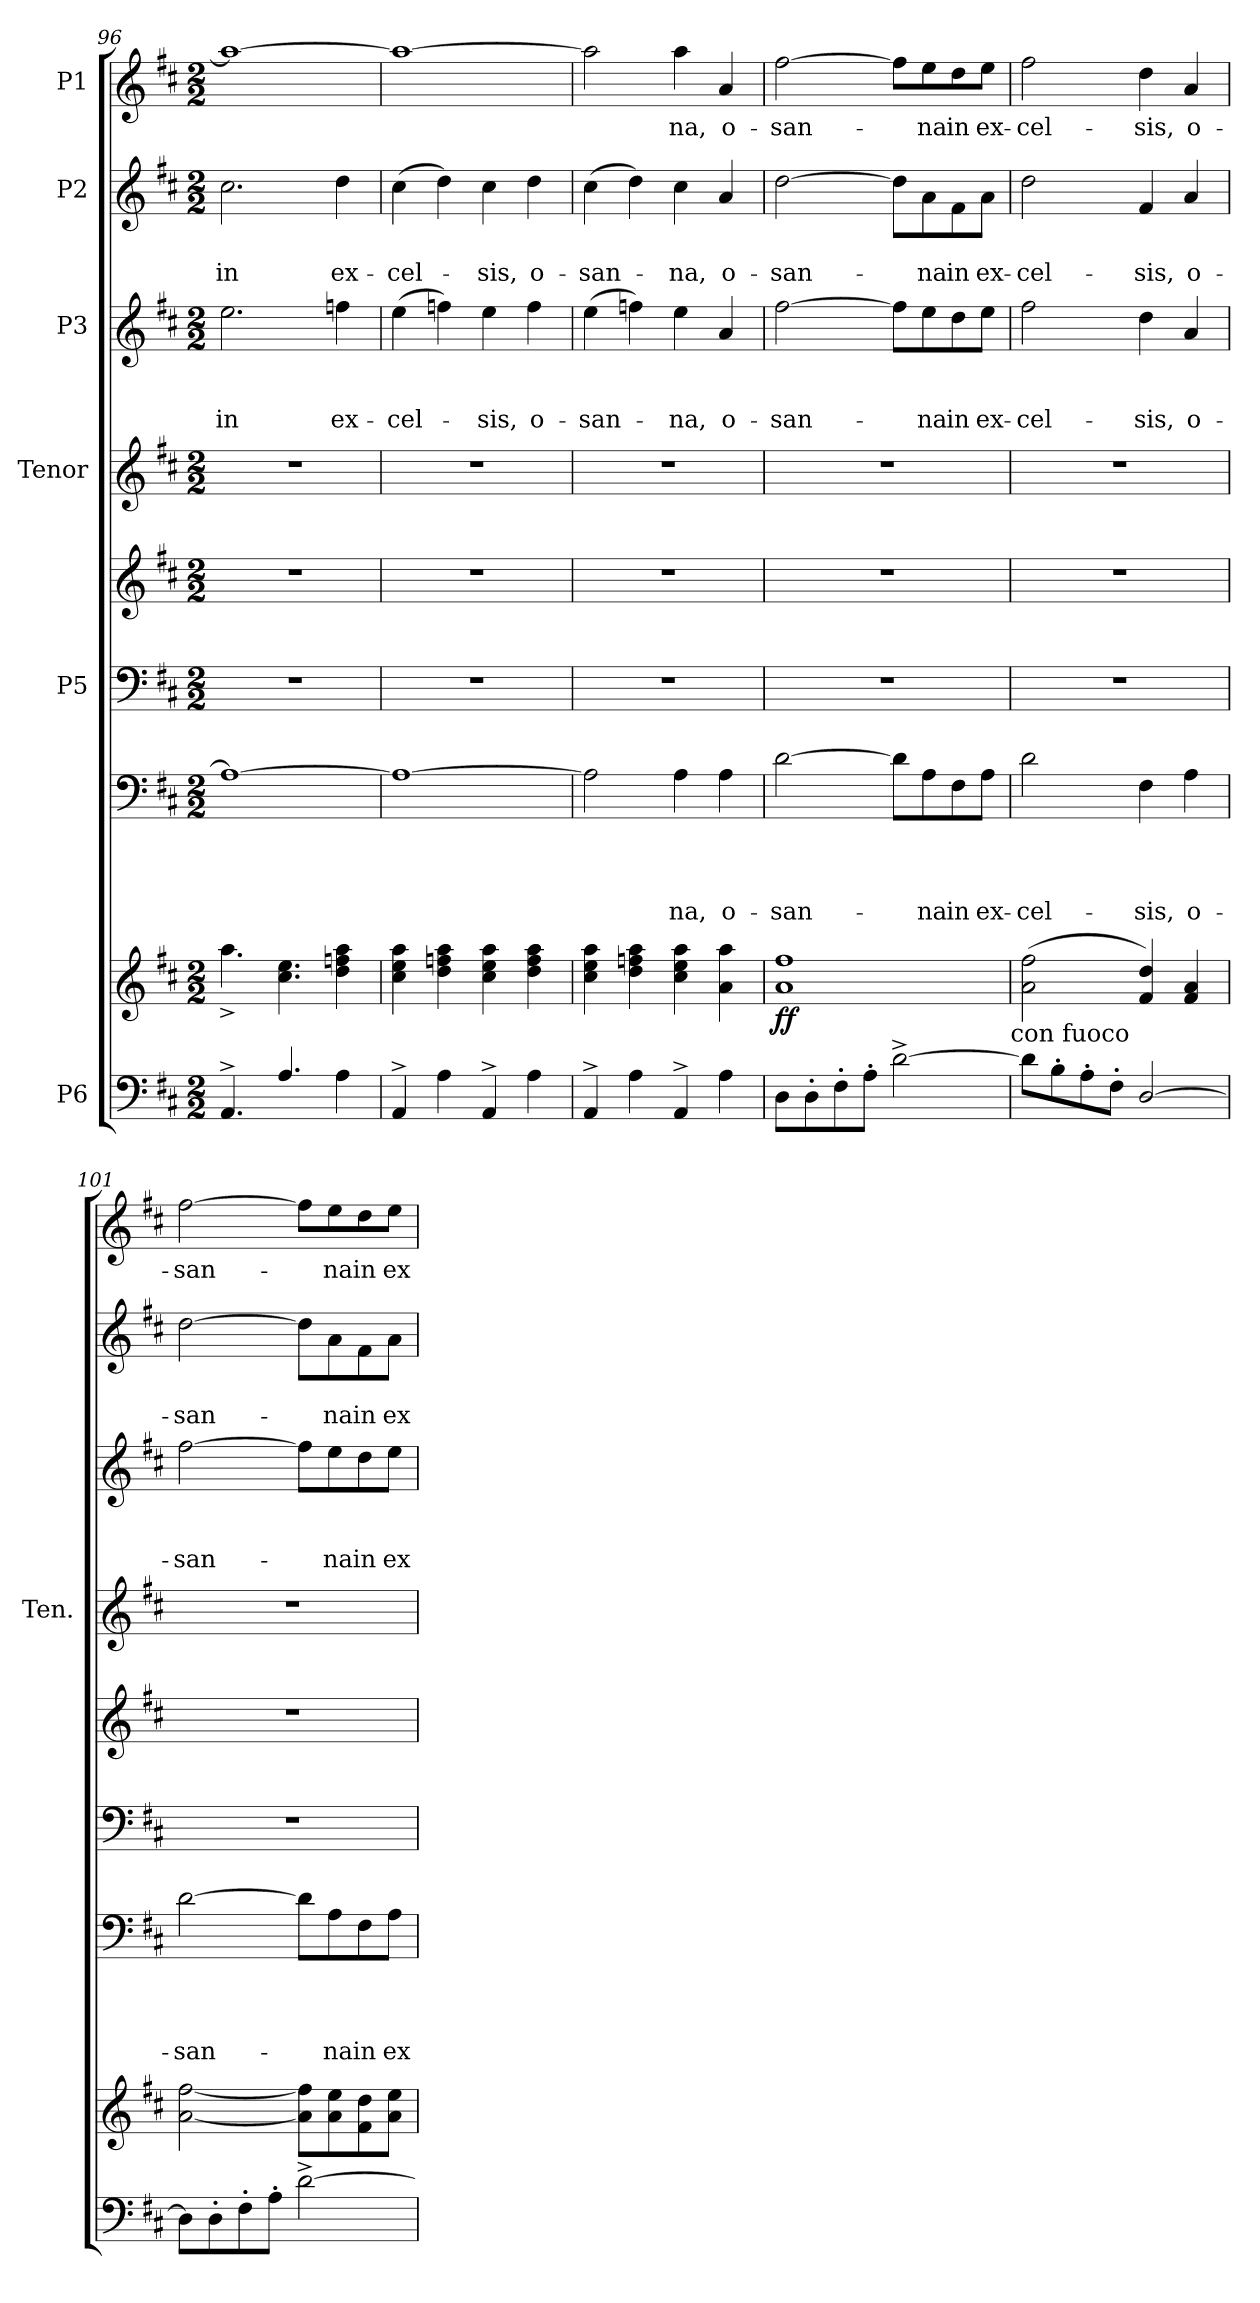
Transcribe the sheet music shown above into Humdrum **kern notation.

**kern	**kern	**dynam	**kern	**text	**text	**text	**text	**kern	**kern	**kern	**kern	**text	**text	**text	**kern	**text	**text	**kern	**text
*part8	*part8	*part8	*part7	*part7	*part7	*part7	*part7	*part6	*part5	*part4	*part3	*part3	*part3	*part3	*part2	*part2	*part2	*part1	*part1
*staff9	*staff8	*staff8/9	*staff7	*staff7	*staff7	*staff7	*staff7	*staff6	*staff5	*staff4	*staff3	*staff3	*staff3	*staff3	*staff2	*staff2	*staff2	*staff1	*staff1
*I"P6	*	*	*	*	*	*	*	*I"P5	*	*I"Tenor	*I"P3	*	*	*	*I"P2	*	*	*I"P1	*
*	*	*	*	*	*	*	*	*	*	*I'Ten.	*	*	*	*	*	*	*	*	*
*clefF4	*clefG2	*	*clefF4	*	*	*	*	*clefF4	*clefG2	*clefG2	*clefG2	*	*	*	*clefG2	*	*	*clefG2	*
*	*	*	*	*	*	*	*	*	*ITrd7c12	*ITrd7c12	*ITrd7c12	*	*	*	*	*	*	*	*
*k[f#c#]	*k[f#c#]	*	*k[f#c#]	*	*	*	*	*k[f#c#]	*k[f#c#]	*k[f#c#]	*k[f#c#]	*	*	*	*k[f#c#]	*	*	*k[f#c#]	*
*D:	*D:	*	*D:	*	*	*	*	*D:	*D:	*D:	*D:	*	*	*	*D:	*	*	*D:	*
*M2/2	*M2/2	*	*M2/2	*	*	*	*	*M2/2	*M2/2	*M2/2	*M2/2	*	*	*	*M2/2	*	*	*M2/2	*
=96	=96	=96	=96	=96	=96	=96	=96	=96	=96	=96	=96	=96	=96	=96	=96	=96	=96	=96	=96
*^	*^	*	*	*	*	*	*	*	*	*	*	*	*	*	*	*	*	*	*
!	!	!	!	!	!	!	!	!	!	!	!	!	!	!	!	!LO:LY:b	!	!	!LO:LY:b	!	!
*	*	*	*	*	*	*	*	*	*	*	*	*	*	*	*	*	*	*	*	*^	*
4.AA^</	1ryy	1ryy	4.aa^>\	.	1A_	.	.	.	.	1r	1r	1r	2.e\	.	.	in	2.cc#\	.	in	1aa_	1ryy	.
4.A/	.	.	4.cc#\ 4.ee\	.	.	.	.	.	.	.	.	.	.	.	.	.	.	.	.	.	.	.
!	!	!	!	!	!	!	!	!	!	!	!	!	!	!	!	!LO:LY:b	!	!	!LO:LY:b	!	!	!
4A\	.	.	4dd\ 4ffn\ 4aa\	.	.	.	.	.	.	.	.	.	4fn\	.	.	ex-	4dd\	.	ex-	.	.	.
=97	=97	=97	=97	=97	=97	=97	=97	=97	=97	=97	=97	=97	=97	=97	=97	=97	=97	=97	=97	=97	=97	=97
!	!	!	!	!	!	!	!	!	!	!	!	!	!	!	!	!LO:LY:b	!	!	!LO:LY:b	!	!	!
4AA^</	1ryy	1ryy	4cc#\ 4ee\ 4aa\	.	1A_	.	.	.	.	1r	1r	1r	(>4e\	.	.	-cel-	(>4cc#\	.	-cel-	1aa_	1ryy	.
4A\	.	.	4dd\ 4ffn\ 4aa\	.	.	.	.	.	.	.	.	.	4fn\)	.	.	.	4dd\)	.	.	.	.	.
!	!	!	!	!	!	!	!	!	!	!	!	!	!	!	!	!LO:LY:b	!	!	!LO:LY:b	!	!	!
4AA^</	.	.	4cc#\ 4ee\ 4aa\	.	.	.	.	.	.	.	.	.	4e\	.	.	-sis,	4cc#\	.	-sis,	.	.	.
!	!	!	!	!	!	!	!	!	!	!	!	!	!	!	!	!LO:LY:b	!	!	!LO:LY:b	!	!	!
4A\	.	.	4dd\ 4ff\ 4aa\	.	.	.	.	.	.	.	.	.	4f\	.	.	o-	4dd\	.	o-	.	.	.
=98	=98	=98	=98	=98	=98	=98	=98	=98	=98	=98	=98	=98	=98	=98	=98	=98	=98	=98	=98	=98	=98	=98
!	!	!	!	!	!	!	!	!	!	!	!	!	!	!	!	!LO:LY:b	!	!	!LO:LY:b	!	!	!
4AA^</	1ryy	1ryy	4cc#\ 4ee\ 4aa\	.	2A\]	.	.	.	.	1r	1r	1r	(>4e\	.	.	-san-	(>4cc#\	.	-san-	2aa\]	1ryy	.
4A\	.	.	4dd\ 4ffn\ 4aa\	.	.	.	.	.	.	.	.	.	4fn\)	.	.	.	4dd\)	.	.	.	.	.
!	!	!	!	!	!	!	!	!	!LO:LY:b	!	!	!	!	!	!	!LO:LY:b	!	!	!LO:LY:b	!	!	!LO:LY:b
4AA^</	.	.	4cc#\ 4ee\ 4aa\	.	4A\	.	.	.	-na,	.	.	.	4e\	.	.	-na,	4cc#\	.	-na,	4aa\	.	-na,
!	!	!	!	!	!	!	!	!	!LO:LY:b	!	!	!	!	!	!	!LO:LY:b	!	!	!LO:LY:b	!	!	!LO:LY:b
4A\	.	.	4a\ 4aa\	.	4A\	.	.	.	o-	.	.	.	4A/	.	.	o-	4a/	.	o-	4a/	.	o-
!!LO:LB:g=z	!!
=99	=99	=99	=99	=99	=99	=99	=99	=99	=99	=99	=99	=99	=99	=99	=99	=99	=99	=99	=99	=99	=99	=99
!	!	!	!	!LO:DY:b	!	!	!	!	!LO:LY:b	!	!	!	!	!	!	!LO:LY:b	!	!	!LO:LY:b	!	!	!LO:LY:b
8D\L	1ryy	1ryy	1a 1ff#	ff	[>2d\	.	.	.	-san-	1r	1r	1r	[>2f#\	.	.	-san-	[>2dd\	.	-san-	[>2ff#\	1ryy	-san-
8D'>\	.	.	.	.	.	.	.	.	.	.	.	.	.	.	.	.	.	.	.	.	.	.
8F#'>\	.	.	.	.	.	.	.	.	.	.	.	.	.	.	.	.	.	.	.	.	.	.
8A'>\J	.	.	.	.	.	.	.	.	.	.	.	.	.	.	.	.	.	.	.	.	.	.
[>2d^>\	.	.	.	.	8d\L]	.	.	.	.	.	.	.	8f#\L]	.	.	.	8dd\L]	.	.	8ff#\L]	.	.
!	!	!	!	!	!	!	!	!	!LO:LY:b	!	!	!	!	!	!	!LO:LY:b	!	!	!LO:LY:b	!	!	!LO:LY:b
.	.	.	.	.	8A\	.	.	.	-na	.	.	.	8e\	.	.	-na	8a\	.	-na	8ee\	.	-na
!	!	!	!	!	!	!	!	!	!LO:LY:b	!	!	!	!	!	!	!LO:LY:b	!	!	!LO:LY:b	!	!	!LO:LY:b
.	.	.	.	.	8F#\	.	.	.	in	.	.	.	8d\	.	.	in	8f#\	.	in	8dd\	.	in
!	!	!	!	!	!	!	!	!	!LO:LY:b	!	!	!	!	!	!	!LO:LY:b	!	!	!LO:LY:b	!	!	!LO:LY:b
.	.	.	.	.	8A\J	.	.	.	ex-	.	.	.	8e\J	.	.	ex-	8a\J	.	ex-	8ee\J	.	ex-
!	!	!LO:TX:b:t=con fuoco	!	!	!	!	!	!	!	!	!	!	!	!	!	!	!	!	!	!	!	!
=100	=100	=100	=100	=100	=100	=100	=100	=100	=100	=100	=100	=100	=100	=100	=100	=100	=100	=100	=100	=100	=100	=100
!	!	!	!	!	!	!	!	!	!LO:LY:b	!	!	!	!	!	!	!LO:LY:b	!	!	!LO:LY:b	!	!	!LO:LY:b
8d\L]	1ryy	1ryy	(>2a\ 2ff#\	.	2d\	.	.	.	-cel-	1r	1r	1r	2f#\	.	.	-cel-	2dd\	.	-cel-	2ff#\	1ryy	-cel-
8B'>\	.	.	.	.	.	.	.	.	.	.	.	.	.	.	.	.	.	.	.	.	.	.
8A'>\	.	.	.	.	.	.	.	.	.	.	.	.	.	.	.	.	.	.	.	.	.	.
8F#'>\J	.	.	.	.	.	.	.	.	.	.	.	.	.	.	.	.	.	.	.	.	.	.
!	!	!	!	!	!	!	!	!	!LO:LY:b	!	!	!	!	!	!	!LO:LY:b	!	!	!LO:LY:b	!	!	!LO:LY:b
[<2D/	.	.	4f#/ 4dd/)	.	4F#\	.	.	.	-sis,	.	.	.	4d\	.	.	-sis,	4f#/	.	-sis,	4dd\	.	-sis,
!	!	!	!	!	!	!	!	!	!LO:LY:b	!	!	!	!	!	!	!LO:LY:b	!	!	!LO:LY:b	!	!	!LO:LY:b
.	.	.	4f#/ 4a/	.	4A\	.	.	.	o-	.	.	.	4A/	.	.	o-	4a/	.	o-	4a/	.	o-
=101	=101	=101	=101	=101	=101	=101	=101	=101	=101	=101	=101	=101	=101	=101	=101	=101	=101	=101	=101	=101	=101	=101
!	!	!	!	!	!	!	!	!	!LO:LY:b	!	!	!	!	!	!	!LO:LY:b	!	!	!LO:LY:b	!	!	!LO:LY:b
8D\L]	1ryy	1ryy	[<2a\ [>2ff#\	.	[>2d\	.	.	.	-san-	1r	1r	1r	[>2f#\	.	.	-san-	[>2dd\	.	-san-	[>2ff#\	1ryy	-san-
8D'>\	.	.	.	.	.	.	.	.	.	.	.	.	.	.	.	.	.	.	.	.	.	.
8F#'>\	.	.	.	.	.	.	.	.	.	.	.	.	.	.	.	.	.	.	.	.	.	.
8A'>\J	.	.	.	.	.	.	.	.	.	.	.	.	.	.	.	.	.	.	.	.	.	.
[>2d^>\	.	.	8a\] 8ff#\]L	.	8d\L]	.	.	.	.	.	.	.	8f#\L]	.	.	.	8dd\L]	.	.	8ff#\L]	.	.
!	!	!	!	!	!	!	!	!	!LO:LY:b	!	!	!	!	!	!	!LO:LY:b	!	!	!LO:LY:b	!	!	!LO:LY:b
.	.	.	8a\ 8ee\	.	8A\	.	.	.	-na	.	.	.	8e\	.	.	-na	8a\	.	-na	8ee\	.	-na
!	!	!	!	!	!	!	!	!	!LO:LY:b	!	!	!	!	!	!	!LO:LY:b	!	!	!LO:LY:b	!	!	!LO:LY:b
.	.	.	8f#\ 8dd\	.	8F#\	.	.	.	in	.	.	.	8d\	.	.	in	8f#\	.	in	8dd\	.	in
!	!	!	!	!	!	!	!	!	!LO:LY:b	!	!	!	!	!	!	!LO:LY:b	!	!	!LO:LY:b	!	!	!LO:LY:b
.	.	.	8a\ 8ee\J	.	8A\J	.	.	.	ex-	.	.	.	8e\J	.	.	ex-	8a\J	.	ex-	8ee\J	.	ex-
*v	*v	*	*	*	*	*	*	*	*	*	*	*	*	*	*	*	*	*	*	*v	*v	*
*	*v	*v	*	*	*	*	*	*	*	*	*	*	*	*	*	*	*	*	*	*
=	=	=	=	=	=	=	=	=	=	=	=	=	=	=	=	=	=	=	=
*-	*-	*-	*-	*-	*-	*-	*-	*-	*-	*-	*-	*-	*-	*-	*-	*-	*-	*-	*-
